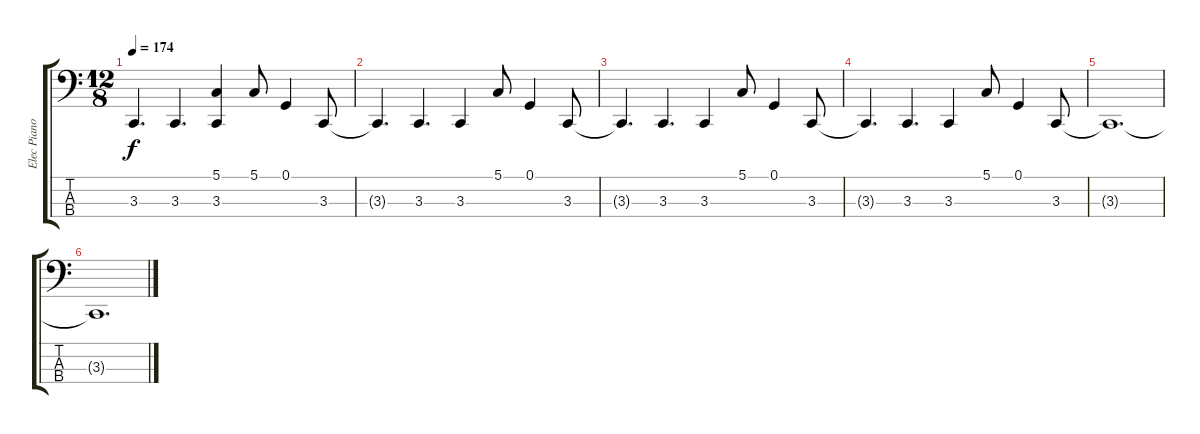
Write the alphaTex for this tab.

\track ("Elec Piano 2 LH" "Elec Piano") {instrument electricpiano1}
\staff {score tabs}
\tuning (G2 D2 A1 E1) {hide}
\ts (12 8)
\tempo 174
\clef f4
\ks c
3.3{t}.4{d dy f} 3.3.4{d} (5.1{t} 3.3).4 5.1.8 0.1.4 3.3.8 |
3.3{t}.4{d} 3.3.4{d} 3.3.4 5.1.8 0.1.4 3.3.8 |
3.3{t}.4{d} 3.3.4{d} 3.3.4 5.1.8 0.1.4 3.3.8 |
3.3{t}.4{d} 3.3.4{d} 3.3.4 5.1.8 0.1.4 3.3.8 |
3.3{t}.1{d} |
3.3{t}.1{d}
